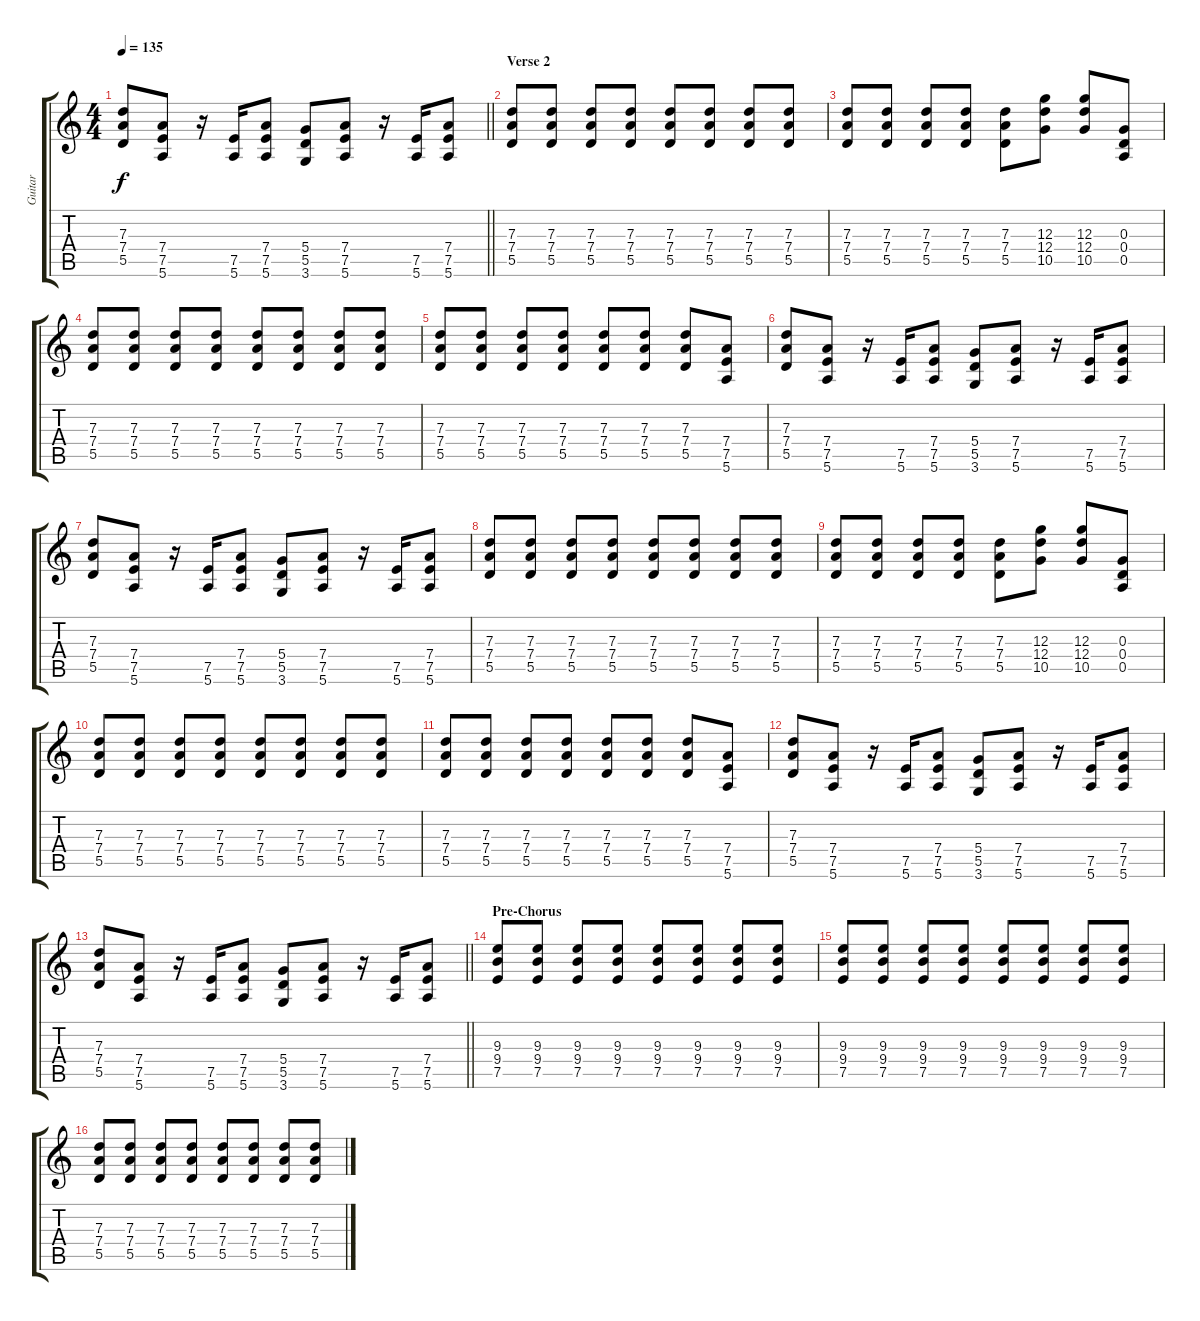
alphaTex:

\track ("Guitar" "Guitar") {instrument distortionguitar}
\staff {score tabs}
\tuning (E4 B3 G3 D3 A2 E2) {hide}
\ts (4 4)
\tempo 135
\clef g2
\barLineRight lightlight
\ks c
(7.3 7.4 5.5).8{dy f} (7.4 7.5 5.6).8 r.16 (7.5 5.6).16 (7.4 7.5 5.6).8 (5.4 5.5 3.6).8 (7.4 7.5 5.6).8 r.16 (7.5 5.6).16 (7.4 7.5 5.6).8 |
\section ("" "Verse 2")
(7.3 7.4 5.5).8 (7.3 7.4 5.5).8 (7.3 7.4 5.5).8 (7.3 7.4 5.5).8 (7.3 7.4 5.5).8 (7.3 7.4 5.5).8 (7.3 7.4 5.5).8 (7.3 7.4 5.5).8 |
(7.3 7.4 5.5).8 (7.3 7.4 5.5).8 (7.3 7.4 5.5).8 (7.3 7.4 5.5).8 (7.3 7.4 5.5).8 (12.3 12.4 10.5).8 (12.3 12.4 10.5).8 (0.3 0.4 0.5).8 |
(7.3 7.4 5.5).8 (7.3 7.4 5.5).8 (7.3 7.4 5.5).8 (7.3 7.4 5.5).8 (7.3 7.4 5.5).8 (7.3 7.4 5.5).8 (7.3 7.4 5.5).8 (7.3 7.4 5.5).8 |
(7.3 7.4 5.5).8 (7.3 7.4 5.5).8 (7.3 7.4 5.5).8 (7.3 7.4 5.5).8 (7.3 7.4 5.5).8 (7.3 7.4 5.5).8 (7.3 7.4 5.5).8 (7.4 7.5 5.6).8 |
(7.3 7.4 5.5).8 (7.4 7.5 5.6).8 r.16 (7.5 5.6).16 (7.4 7.5 5.6).8 (5.4 5.5 3.6).8 (7.4 7.5 5.6).8 r.16 (7.5 5.6).16 (7.4 7.5 5.6).8 |
(7.3 7.4 5.5).8 (7.4 7.5 5.6).8 r.16 (7.5 5.6).16 (7.4 7.5 5.6).8 (5.4 5.5 3.6).8 (7.4 7.5 5.6).8 r.16 (7.5 5.6).16 (7.4 7.5 5.6).8 |
(7.3 7.4 5.5).8 (7.3 7.4 5.5).8 (7.3 7.4 5.5).8 (7.3 7.4 5.5).8 (7.3 7.4 5.5).8 (7.3 7.4 5.5).8 (7.3 7.4 5.5).8 (7.3 7.4 5.5).8 |
(7.3 7.4 5.5).8 (7.3 7.4 5.5).8 (7.3 7.4 5.5).8 (7.3 7.4 5.5).8 (7.3 7.4 5.5).8 (12.3 12.4 10.5).8 (12.3 12.4 10.5).8 (0.3 0.4 0.5).8 |
(7.3 7.4 5.5).8 (7.3 7.4 5.5).8 (7.3 7.4 5.5).8 (7.3 7.4 5.5).8 (7.3 7.4 5.5).8 (7.3 7.4 5.5).8 (7.3 7.4 5.5).8 (7.3 7.4 5.5).8 |
(7.3 7.4 5.5).8 (7.3 7.4 5.5).8 (7.3 7.4 5.5).8 (7.3 7.4 5.5).8 (7.3 7.4 5.5).8 (7.3 7.4 5.5).8 (7.3 7.4 5.5).8 (7.4 7.5 5.6).8 |
(7.3 7.4 5.5).8 (7.4 7.5 5.6).8 r.16 (7.5 5.6).16 (7.4 7.5 5.6).8 (5.4 5.5 3.6).8 (7.4 7.5 5.6).8 r.16 (7.5 5.6).16 (7.4 7.5 5.6).8 |
\barLineRight lightlight
(7.3 7.4 5.5).8 (7.4 7.5 5.6).8 r.16 (7.5 5.6).16 (7.4 7.5 5.6).8 (5.4 5.5 3.6).8 (7.4 7.5 5.6).8 r.16 (7.5 5.6).16 (7.4 7.5 5.6).8 |
\section ("" "Pre-Chorus")
(9.3 9.4 7.5).8 (9.3 9.4 7.5).8 (9.3 9.4 7.5).8 (9.3 9.4 7.5).8 (9.3 9.4 7.5).8 (9.3 9.4 7.5).8 (9.3 9.4 7.5).8 (9.3 9.4 7.5).8 |
(9.3 9.4 7.5).8 (9.3 9.4 7.5).8 (9.3 9.4 7.5).8 (9.3 9.4 7.5).8 (9.3 9.4 7.5).8 (9.3 9.4 7.5).8 (9.3 9.4 7.5).8 (9.3 9.4 7.5).8 |
(7.3 7.4 5.5).8 (7.3 7.4 5.5).8 (7.3 7.4 5.5).8 (7.3 7.4 5.5).8 (7.3 7.4 5.5).8 (7.3 7.4 5.5).8 (7.3 7.4 5.5).8 (7.3 7.4 5.5).8
